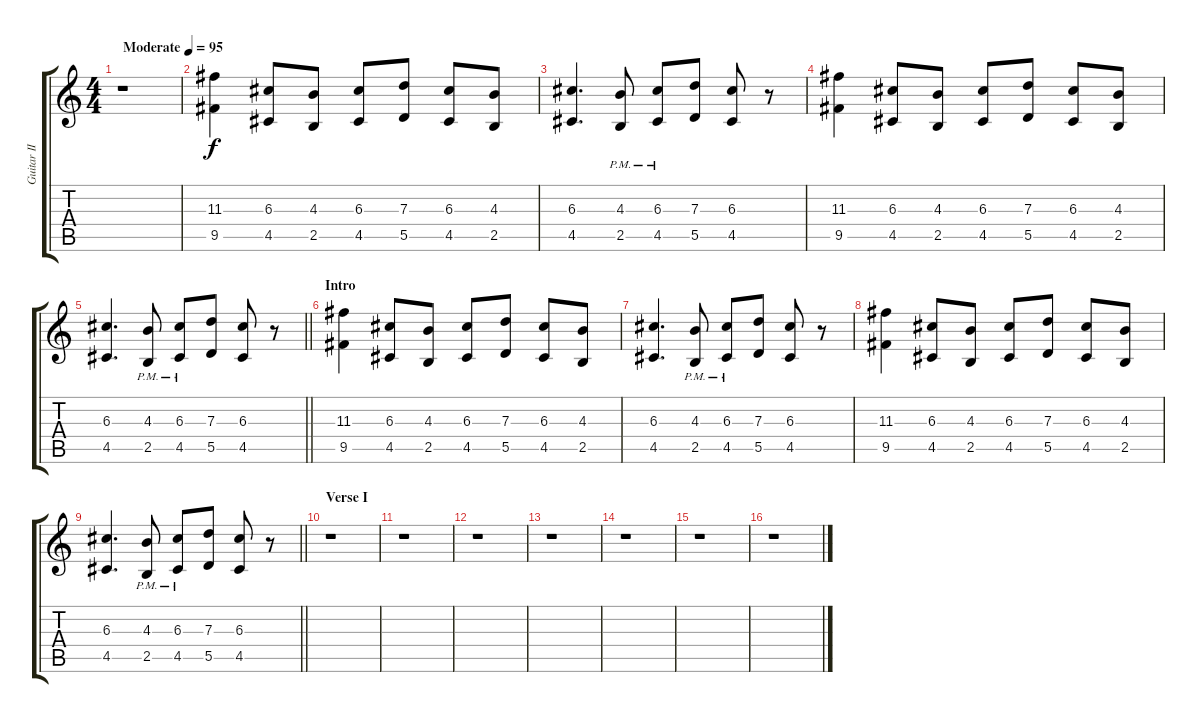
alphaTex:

\track ("Guitar II" "Guitar II") {instrument overdrivenguitar}
\staff {score tabs}
\tuning (E4 B3 G3 D3 A2 E2) {hide}
\ts (4 4)
\tempo (95 "Moderate")
\clef g2
\ks c
r.1{dy f instrument overdrivenguitar} |
(11.3 9.5).4 (6.3 4.5).8 (4.3 2.5).8 (6.3 4.5).8 (7.3 5.5).8 (6.3 4.5).8 (4.3 2.5).8 |
(6.3 4.5).4{d} (4.3{pm} 2.5{pm}).8 (6.3{pm} 4.5{pm}).8 (7.3 5.5).8 (6.3 4.5).8 r.8 |
(11.3 9.5).4 (6.3 4.5).8 (4.3 2.5).8 (6.3 4.5).8 (7.3 5.5).8 (6.3 4.5).8 (4.3 2.5).8 |
\barLineRight lightlight
(6.3 4.5).4{d} (4.3{pm} 2.5{pm}).8 (6.3{pm} 4.5{pm}).8 (7.3 5.5).8 (6.3 4.5).8 r.8 |
\section ("" "Intro")
(11.3 9.5).4 (6.3 4.5).8 (4.3 2.5).8 (6.3 4.5).8 (7.3 5.5).8 (6.3 4.5).8 (4.3 2.5).8 |
(6.3 4.5).4{d} (4.3{pm} 2.5{pm}).8 (6.3{pm} 4.5{pm}).8 (7.3 5.5).8 (6.3 4.5).8 r.8 |
(11.3 9.5).4 (6.3 4.5).8 (4.3 2.5).8 (6.3 4.5).8 (7.3 5.5).8 (6.3 4.5).8 (4.3 2.5).8 |
\barLineRight lightlight
(6.3 4.5).4{d} (4.3{pm} 2.5{pm}).8 (6.3{pm} 4.5{pm}).8 (7.3 5.5).8 (6.3 4.5).8 r.8 |
\section ("" "Verse I")
r.1 |
r.1 |
r.1 |
r.1 |
r.1 |
r.1 |
r.1
